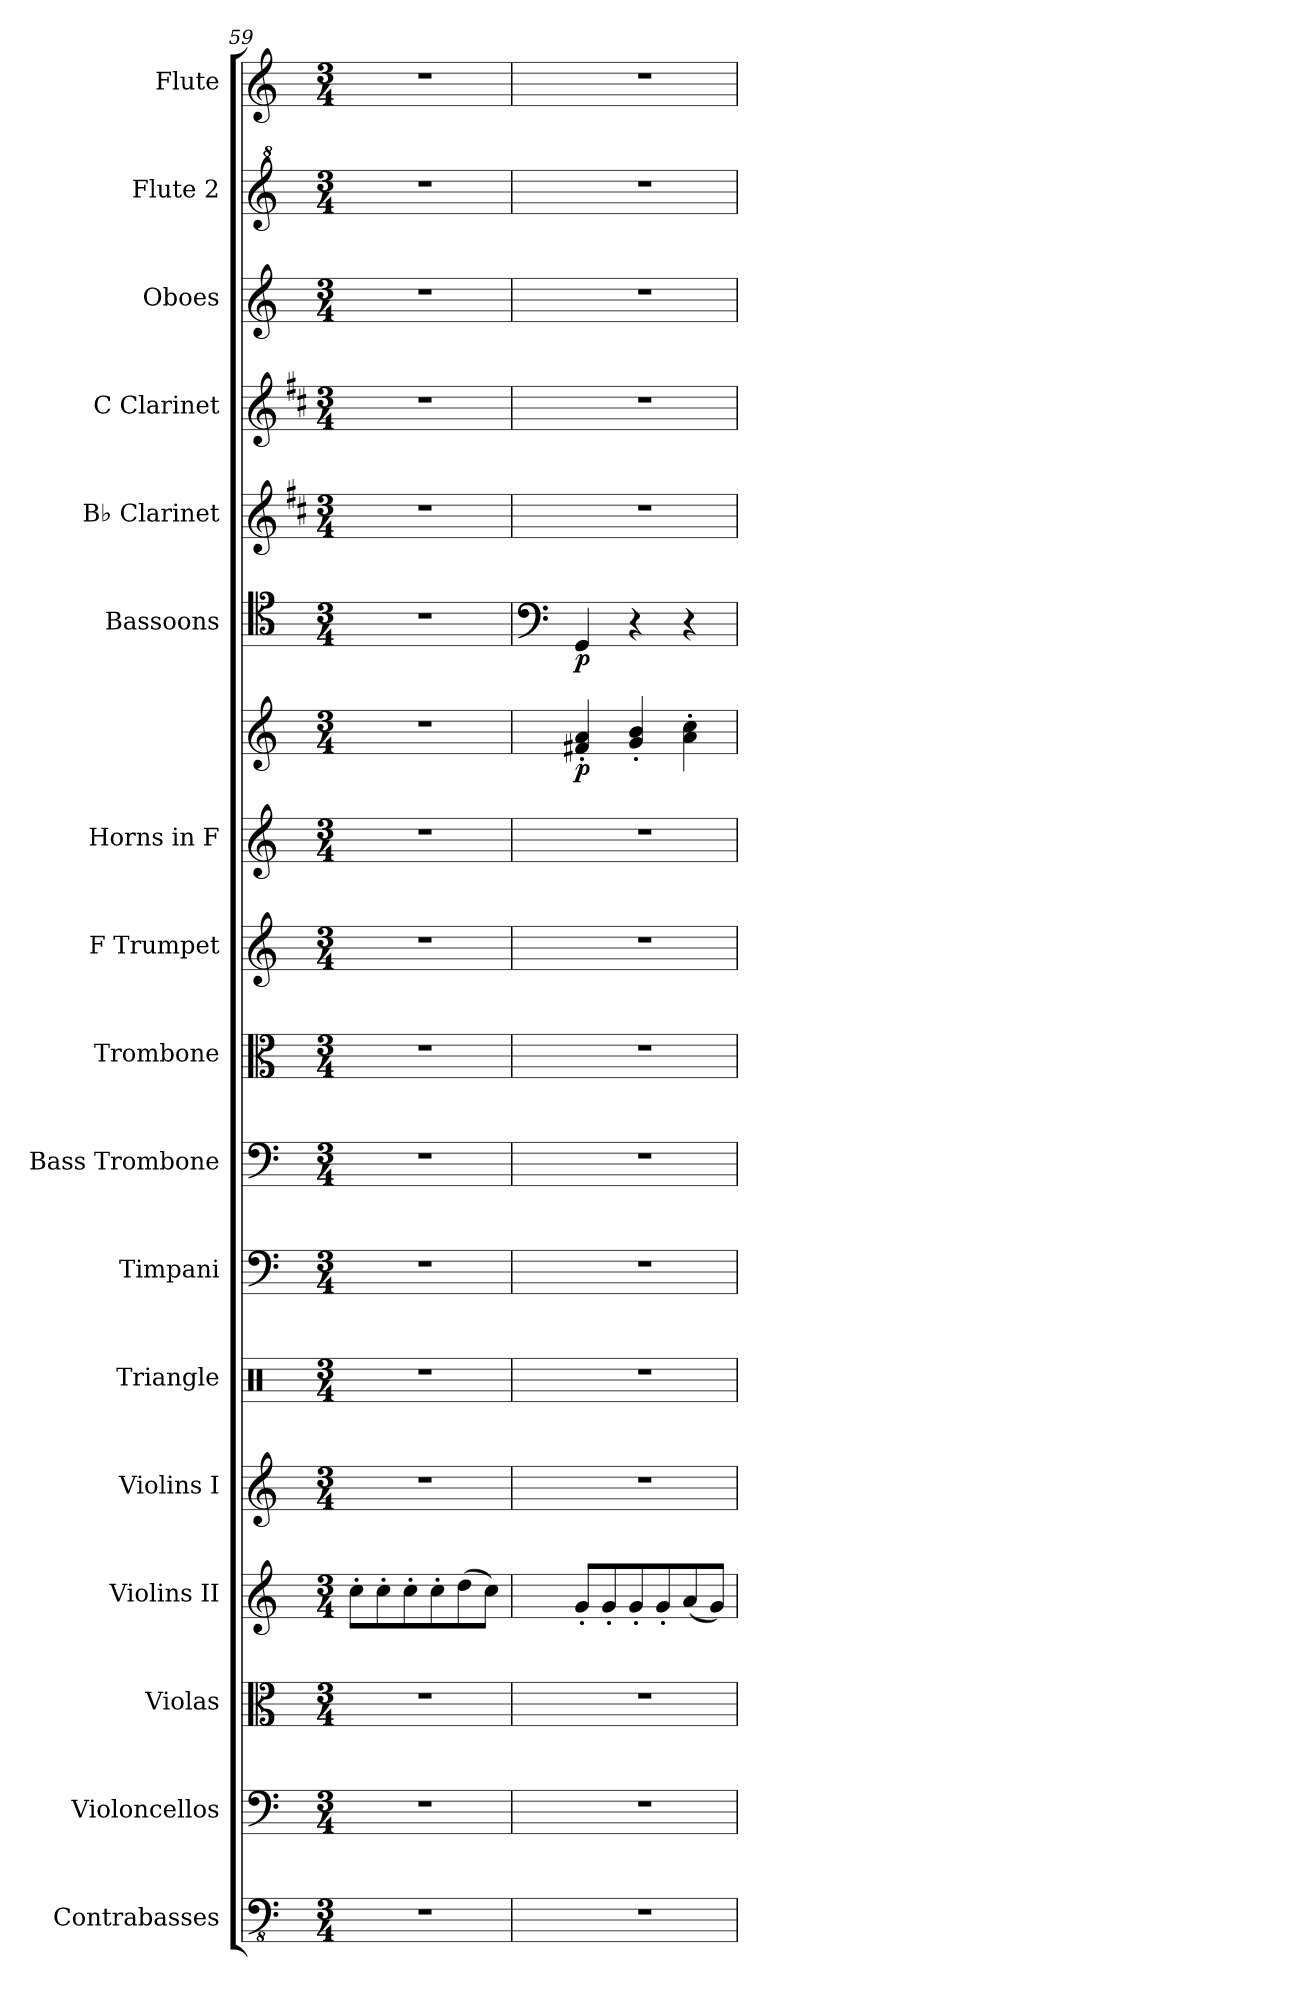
**kern	**kern	**kern	**kern	**kern	**kern	**kern	**kern	**kern	**kern	**kern	**kern	**dynam	**kern	**dynam	**kern	**kern	**kern	**kern	**kern
*part17	*part16	*part15	*part14	*part13	*part12	*part11	*part10	*part9	*part8	*part7	*part7	*part7	*part6	*part6	*part5	*part4	*part3	*part2	*part1
*staff18	*staff17	*staff16	*staff15	*staff14	*staff13	*staff12	*staff11	*staff10	*staff9	*staff8	*staff7	*staff7/8	*staff6	*staff6	*staff5	*staff4	*staff3	*staff2	*staff1
*I"Contrabasses	*I"Violoncellos	*I"Violas	*I"Violins II	*I"Violins I	*I"Triangle	*I"Timpani	*I"Bass Trombone	*I"Trombone	*I"F Trumpet	*I"Horns in F	*	*	*I"Bassoons	*	*I"B♭ Clarinet	*I"C Clarinet	*I"Oboes	*I"Flute 2	*I"Flute
*I'Cb.	*I'Vc.	*I'Vla.	*I'Vln. II	*I'Vln. I	*I'Trgl.	*I'Timp.	*I'B. Tbn.	*I'Tbn.	*I'F Tpt.	*	*	*	*I'Bsn.	*	*I'B♭ Cl.	*I'C Cl.	*I'Ob.	*I'Fl. 2	*I'Fl. 2
*clefFv4	*clefF4	*clefC3	*clefG2	*clefG2	*clefX	*clefF4	*clefF4	*clefC3	*clefG2	*clefG2	*clefG2	*	*clefC4	*	*clefG2	*clefG2	*clefG2	*clefG^2	*clefG2
*ITrd7c12	*	*	*	*	*	*	*	*	*ITrd-3c-5	*ITrd4c7	*ITrd4c7	*	*	*	*ITrd1c2	*ITrd1c2	*	*	*
*k[]	*k[]	*k[]	*k[]	*k[]	*k[]	*k[]	*k[]	*k[]	*k[b-]	*k[b-]	*k[b-]	*	*k[]	*	*k[]	*k[]	*k[]	*k[]	*k[]
*M3/4	*M3/4	*M3/4	*M3/4	*M3/4	*M3/4	*M3/4	*M3/4	*M3/4	*M3/4	*M3/4	*M3/4	*	*M3/4	*	*M3/4	*M3/4	*M3/4	*M3/4	*M3/4
=59	=59	=59	=59	=59	=59	=59	=59	=59	=59	=59	=59	=59	=59	=59	=59	=59	=59	=59	=59
2.r	2.r	2.r	8cc'\L	2.r	2.r	2.r	2.r	2.r	2.r	2.r	2.r	.	2.r	.	2.r	2.r	2.r	2.r	2.r
.	.	.	8cc'\	.	.	.	.	.	.	.	.	.	.	.	.	.	.	.	.
.	.	.	8cc'\	.	.	.	.	.	.	.	.	.	.	.	.	.	.	.	.
.	.	.	8cc'\	.	.	.	.	.	.	.	.	.	.	.	.	.	.	.	.
.	.	.	(>8dd\	.	.	.	.	.	.	.	.	.	.	.	.	.	.	.	.
.	.	.	8cc\J)	.	.	.	.	.	.	.	.	.	.	.	.	.	.	.	.
!!LO:PB:g=z
=60	=60	=60	=60	=60	=60	=60	=60	=60	=60	=60	=60	=60	=60	=60	=60	=60	=60	=60	=60
*	*	*	*	*	*	*	*	*	*	*	*	*	*clefF4	*	*	*	*	*	*
!	!	!	!	!	!	!	!	!	!	!	!	!LO:DY:b	!	!LO:DY:b	!	!	!	!	!
2.r	2.r	2.r	8g'/L	2.r	2.r	2.r	2.r	2.r	2.r	2.r	4Bn/' 4d/'	p	4GG/	p	2.r	2.r	2.r	2.r	2.r
.	.	.	8g'/	.	.	.	.	.	.	.	.	.	.	.	.	.	.	.	.
.	.	.	8g'/	.	.	.	.	.	.	.	4c/' 4e/'	.	4r	.	.	.	.	.	.
.	.	.	8g'/	.	.	.	.	.	.	.	.	.	.	.	.	.	.	.	.
.	.	.	(<8a/	.	.	.	.	.	.	.	4d\' 4f\'	.	4r	.	.	.	.	.	.
.	.	.	8g/J)	.	.	.	.	.	.	.	.	.	.	.	.	.	.	.	.
=	=	=	=	=	=	=	=	=	=	=	=	=	=	=	=	=	=	=	=
*-	*-	*-	*-	*-	*-	*-	*-	*-	*-	*-	*-	*-	*-	*-	*-	*-	*-	*-	*-
